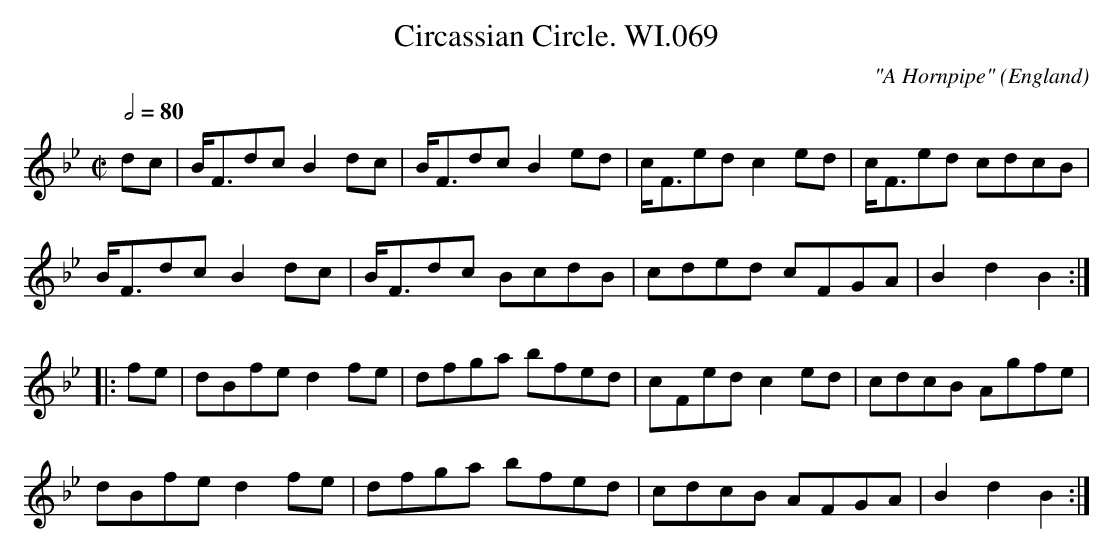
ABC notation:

X:1
T:Circassian Circle. WI.069
C:"A Hornpipe"
L:1/8
M:C|
O:England
Q:1/2=80
K:Bb
dc|B<Fdc B2dc|B<Fdc B2ed|c<Fed c2ed|c<Fed cdcB|!
B<Fdc B2dc|B<Fdc BcdB|cded cFGA|B2d2B2:|!
|:fe|dBfe d2fe|dfga bfed|cFed c2ed|cdcB Agfe|!
dBfe d2fe|dfga bfed|cdcB AFGA|B2d2B2:|
